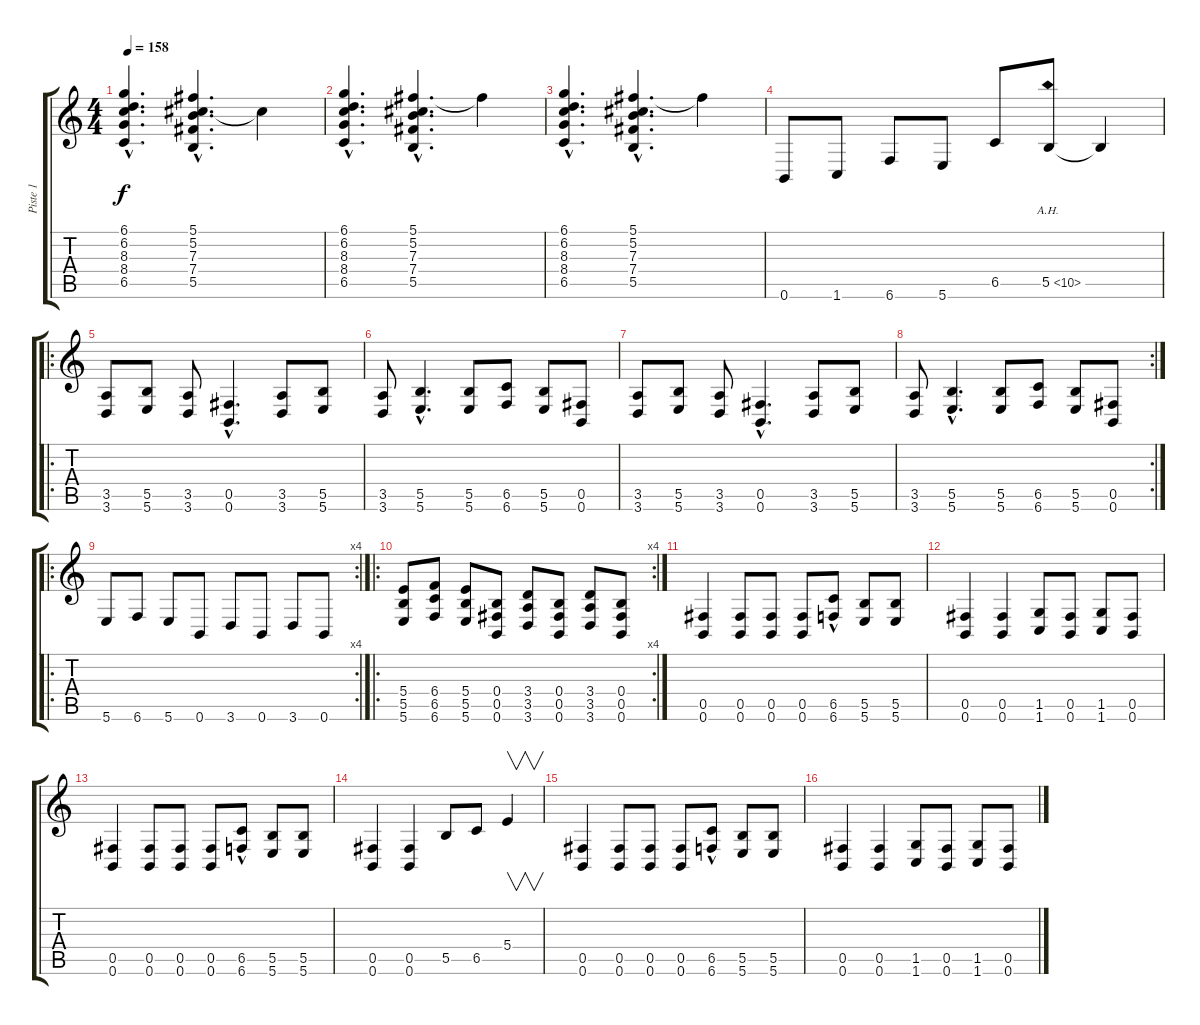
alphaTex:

\track ("Piste 1" "Piste 1") {instrument distortionguitar}
\staff {score tabs}
\tuning (Db4 Ab3 E3 B2 Gb2 B1) {hide}
\ts (4 4)
\tempo 158
\clef g2
\ks c
(6.1{hac} 6.2 8.3{hac} 8.4{hac} 6.5{hac}).4{d dy f} (5.1{hac} 5.2{hac} 7.3{hac} 7.4{hac} 5.5{hac}).4{d} 5.2{t}.4 |
(6.1{hac} 6.2{hac} 8.3{hac} 8.4{hac} 6.5{hac}).4{d} (5.1{hac} 5.2{hac} 7.3{hac} 7.4{hac} 5.5{hac}).4{d} 5.1{t}.4 |
(6.1{hac} 6.2{hac} 8.3{hac} 8.4{hac} 6.5{hac}).4{d} (5.1{hac} 5.2{hac} 7.3{hac} 7.4{hac} 5.5{hac}).4{d} 5.1{t}.4 |
0.6.8 1.6.8 6.6.8 5.6.8 6.5.8 5.5{ah 5}.8 5.5{t}.4 |
\ro
(3.5 3.6).8 (5.5 5.6).8 (3.5 3.6).8 (0.5{hac} 0.6{hac}).4{d} (3.5 3.6).8 (5.5 5.6).8 |
(3.5 3.6).8 (5.5{hac} 5.6{hac}).4{d} (5.5 5.6).8 (6.5 6.6).8 (5.5 5.6).8 (0.5 0.6).8 |
(3.5 3.6).8 (5.5 5.6).8 (3.5 3.6).8 (0.5{hac} 0.6{hac}).4{d} (3.5 3.6).8 (5.5 5.6).8 |
\rc 2
(3.5 3.6).8 (5.5{hac} 5.6{hac}).4{d} (5.5 5.6).8 (6.5 6.6).8 (5.5 5.6).8 (0.5 0.6).8 |
\ro
\rc 4
5.6.8 6.6.8 5.6.8 0.6.8 3.6.8 0.6.8 3.6.8 0.6.8 |
\ro
\rc 4
(5.4 5.5 5.6).8 (6.4 6.5 6.6).8 (5.4 5.5 5.6).8 (0.4 0.5 0.6).8 (3.4 3.5 3.6).8 (0.4 0.5 0.6).8 (3.4 3.5 3.6).8 (0.4 0.5 0.6).8 |
(0.5 0.6).4 (0.5 0.6).8 (0.5 0.6).8 (0.5 0.6).8 (6.5 6.6{hac}).8 (5.5 5.6).8 (5.5 5.6).8 |
(0.5 0.6).4 (0.5 0.6).4 (1.5 1.6).8 (0.5 0.6).8 (1.5 1.6).8 (0.5 0.6).8 |
(0.5 0.6).4 (0.5 0.6).8 (0.5 0.6).8 (0.5 0.6).8 (6.5 6.6{hac}).8 (5.5 5.6).8 (5.5 5.6).8 |
(0.5 0.6).4 (0.5 0.6).4 5.5.8 6.5.8 5.4.4{v} |
(0.5 0.6).4 (0.5 0.6).8 (0.5 0.6).8 (0.5 0.6).8 (6.5 6.6{hac}).8 (5.5 5.6).8 (5.5 5.6).8 |
(0.5 0.6).4 (0.5 0.6).4 (1.5 1.6).8 (0.5 0.6).8 (1.5 1.6).8 (0.5 0.6).8
